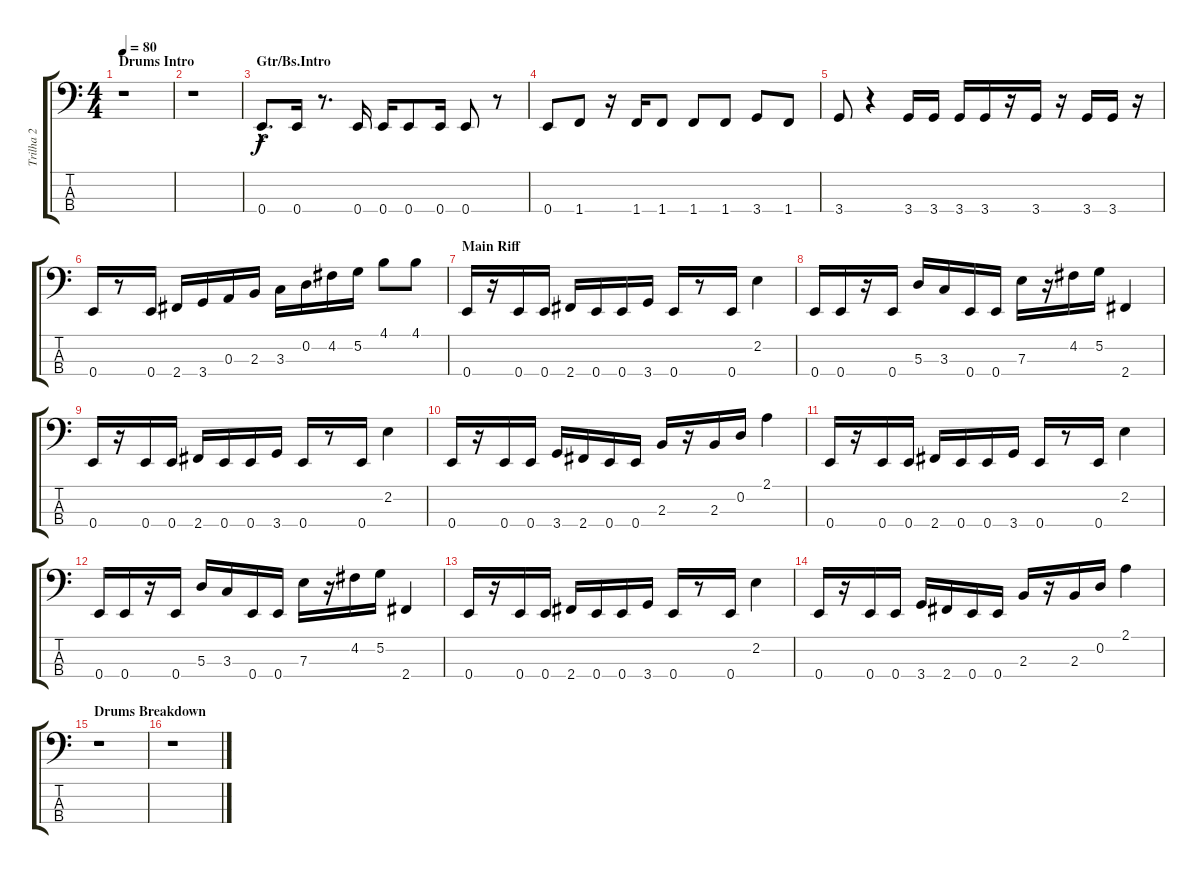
\track ("Trilha 2" "Trilha 2") {instrument electricbassfinger}
\staff {score tabs}
\tuning (G2 D2 A1 E1) {hide}
\ts (4 4)
\section ("" "Drums Intro")
\tempo 80
\clef f4
\ks c
r.1{dy f instrument electricbassfinger} |
r.1 |
\section ("" "Gtr/Bs.Intro")
0.4{hac}.8{d} 0.4.16 r.8{d} 0.4.16 0.4.16 0.4.8 0.4.16 0.4.8 r.8 |
0.4.8 1.4.8 r.16 1.4.16 1.4.8 1.4.8 1.4.8 3.4.8 1.4.8 |
3.4.8 r.4 3.4.16 3.4.16 3.4.16 3.4.16 r.16 3.4.16 r.16 3.4.16 3.4.16 r.16 |
0.4.16 r.8 0.4.16 2.4.16 3.4.16 0.3.16 2.3.16 3.3.16 0.2.16 4.2.16 5.2.16 4.1.8 4.1.8 |
\section ("" "Main Riff")
0.4.16 r.16 0.4.16 0.4.16 2.4.16 0.4.16 0.4.16 3.4.16 0.4.16 r.8 0.4.16 2.2.4 |
0.4.16 0.4.16 r.16 0.4.16 5.3.16 3.3.16 0.4.16 0.4.16 7.3.16 r.16 4.2.16 5.2.16 2.4.4 |
0.4.16 r.16 0.4.16 0.4.16 2.4.16 0.4.16 0.4.16 3.4.16 0.4.16 r.8 0.4.16 2.2.4 |
0.4.16 r.16 0.4.16 0.4.16 3.4.16 2.4.16 0.4.16 0.4.16 2.3.16 r.16 2.3.16 0.2.16 2.1.4 |
0.4.16 r.16 0.4.16 0.4.16 2.4.16 0.4.16 0.4.16 3.4.16 0.4.16 r.8 0.4.16 2.2.4 |
0.4.16 0.4.16 r.16 0.4.16 5.3.16 3.3.16 0.4.16 0.4.16 7.3.16 r.16 4.2.16 5.2.16 2.4.4 |
0.4.16 r.16 0.4.16 0.4.16 2.4.16 0.4.16 0.4.16 3.4.16 0.4.16 r.8 0.4.16 2.2.4 |
0.4.16 r.16 0.4.16 0.4.16 3.4.16 2.4.16 0.4.16 0.4.16 2.3.16 r.16 2.3.16 0.2.16 2.1.4 |
\section ("" "Drums Breakdown")
r.1 |
r.1
